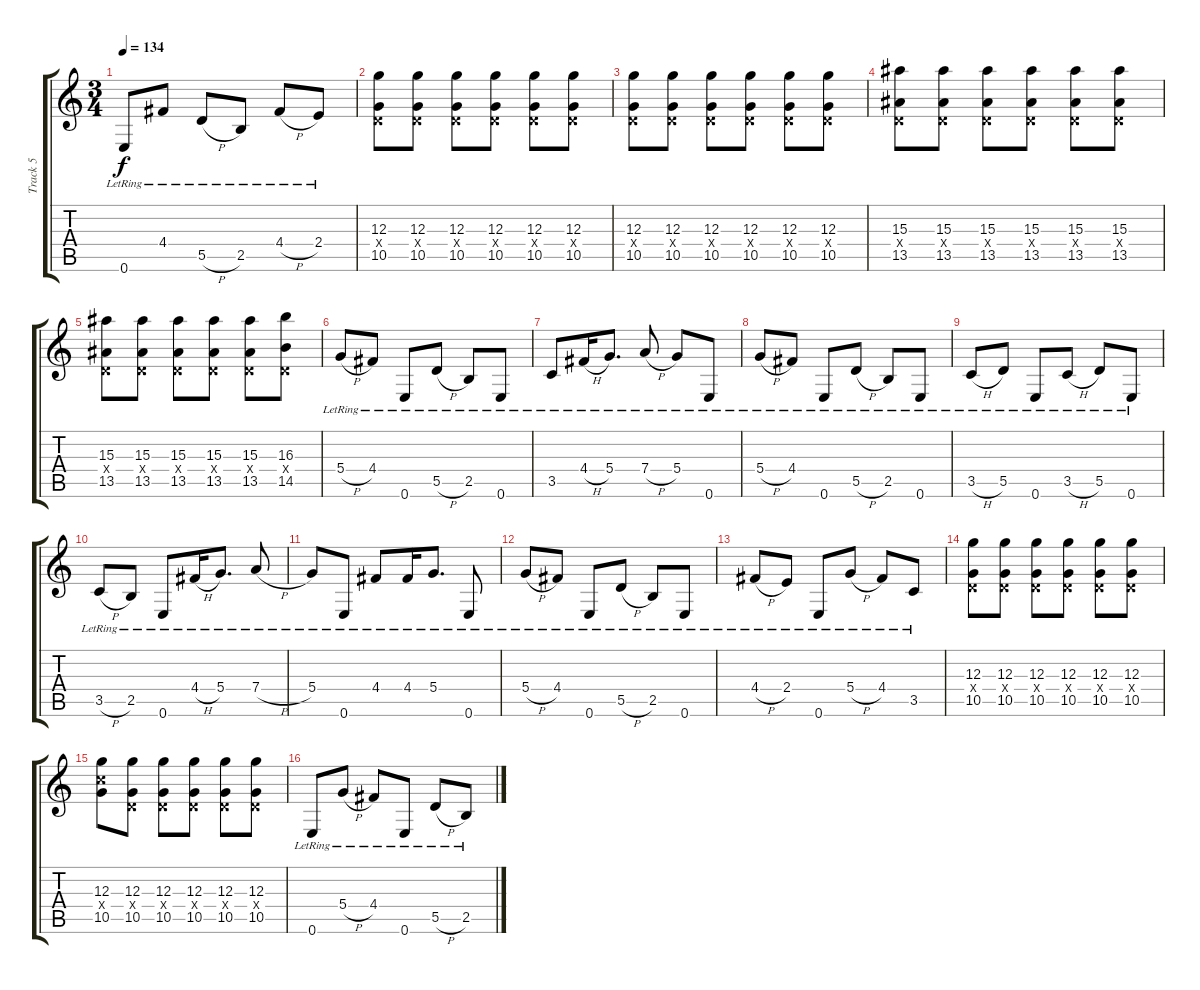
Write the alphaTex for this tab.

\track ("Track 5" "Track 5") {instrument distortionguitar}
\staff {score tabs}
\tuning (E4 B3 G3 D3 A2 E2) {hide}
\ts (3 4)
\tempo 134
\clef g2
\ks c
0.6{lr}.8{dy f} 4.4{lr}.8 5.5{h lr}.8 2.5{lr}.8 4.4{h lr}.8 2.4{lr}.8 |
(12.3 0.4{x} 10.5).8 (12.3 0.4{x} 10.5).8 (12.3 0.4{x} 10.5).8 (12.3 0.4{x} 10.5).8 (12.3 0.4{x} 10.5).8 (12.3 0.4{x} 10.5).8 |
(12.3 0.4{x} 10.5).8 (12.3 0.4{x} 10.5).8 (12.3 0.4{x} 10.5).8 (12.3 0.4{x} 10.5).8 (12.3 0.4{x} 10.5).8 (12.3 0.4{x} 10.5).8 |
(15.3 0.4{x} 13.5).8 (15.3 0.4{x} 13.5).8 (15.3 0.4{x} 13.5).8 (15.3 0.4{x} 13.5).8 (15.3 0.4{x} 13.5).8 (15.3 0.4{x} 13.5).8 |
(15.3 0.4{x} 13.5).8 (15.3 0.4{x} 13.5).8 (15.3 0.4{x} 13.5).8 (15.3 0.4{x} 13.5).8 (15.3 0.4{x} 13.5).8 (16.3 0.4{x} 14.5).8 |
5.4{h lr}.8 4.4{lr}.8 0.6{lr}.8 5.5{h lr}.8 2.5{lr}.8 0.6{lr}.8 |
3.5{lr}.8 4.4{h lr}.16 5.4{lr}.8{d} 7.4{h lr}.8 5.4{lr}.8 0.6{lr}.8 |
5.4{h lr}.8 4.4{lr}.8 0.6{lr}.8 5.5{h lr}.8 2.5{lr}.8 0.6{lr}.8 |
3.5{h lr}.8 5.5{lr}.8 0.6{lr}.8 3.5{h lr}.8 5.5{lr}.8 0.6{lr}.8 |
3.5{h lr}.8 2.5{lr}.8 0.6{lr}.8 4.4{h lr}.16 5.4{lr}.8{d} 7.4{h lr}.8 |
5.4{lr}.8 0.6{lr}.8 4.4{lr}.8 4.4{lr}.16 5.4{lr}.8{d} 0.6{lr}.8 |
5.4{h lr}.8 4.4{lr}.8 0.6{lr}.8 5.5{h lr}.8 2.5{lr}.8 0.6{lr}.8 |
4.4{h lr}.8 2.4{lr}.8 0.6{lr}.8 5.4{h lr}.8 4.4{lr}.8 3.5{lr}.8 |
(12.3 0.4{x} 10.5).8 (12.3 0.4{x} 10.5).8 (12.3 0.4{x} 10.5).8 (12.3 0.4{x} 10.5).8 (12.3 0.4{x} 10.5).8 (12.3 0.4{x} 10.5).8 |
(12.3 10.4{x} 10.5).8 (12.3 0.4{x} 10.5).8 (12.3 0.4{x} 10.5).8 (12.3 0.4{x} 10.5).8 (12.3 0.4{x} 10.5).8 (12.3 0.4{x} 10.5).8 |
0.6{lr}.8 5.4{h lr}.8 4.4{lr}.8 0.6{lr}.8 5.5{h lr}.8 2.5{lr}.8
